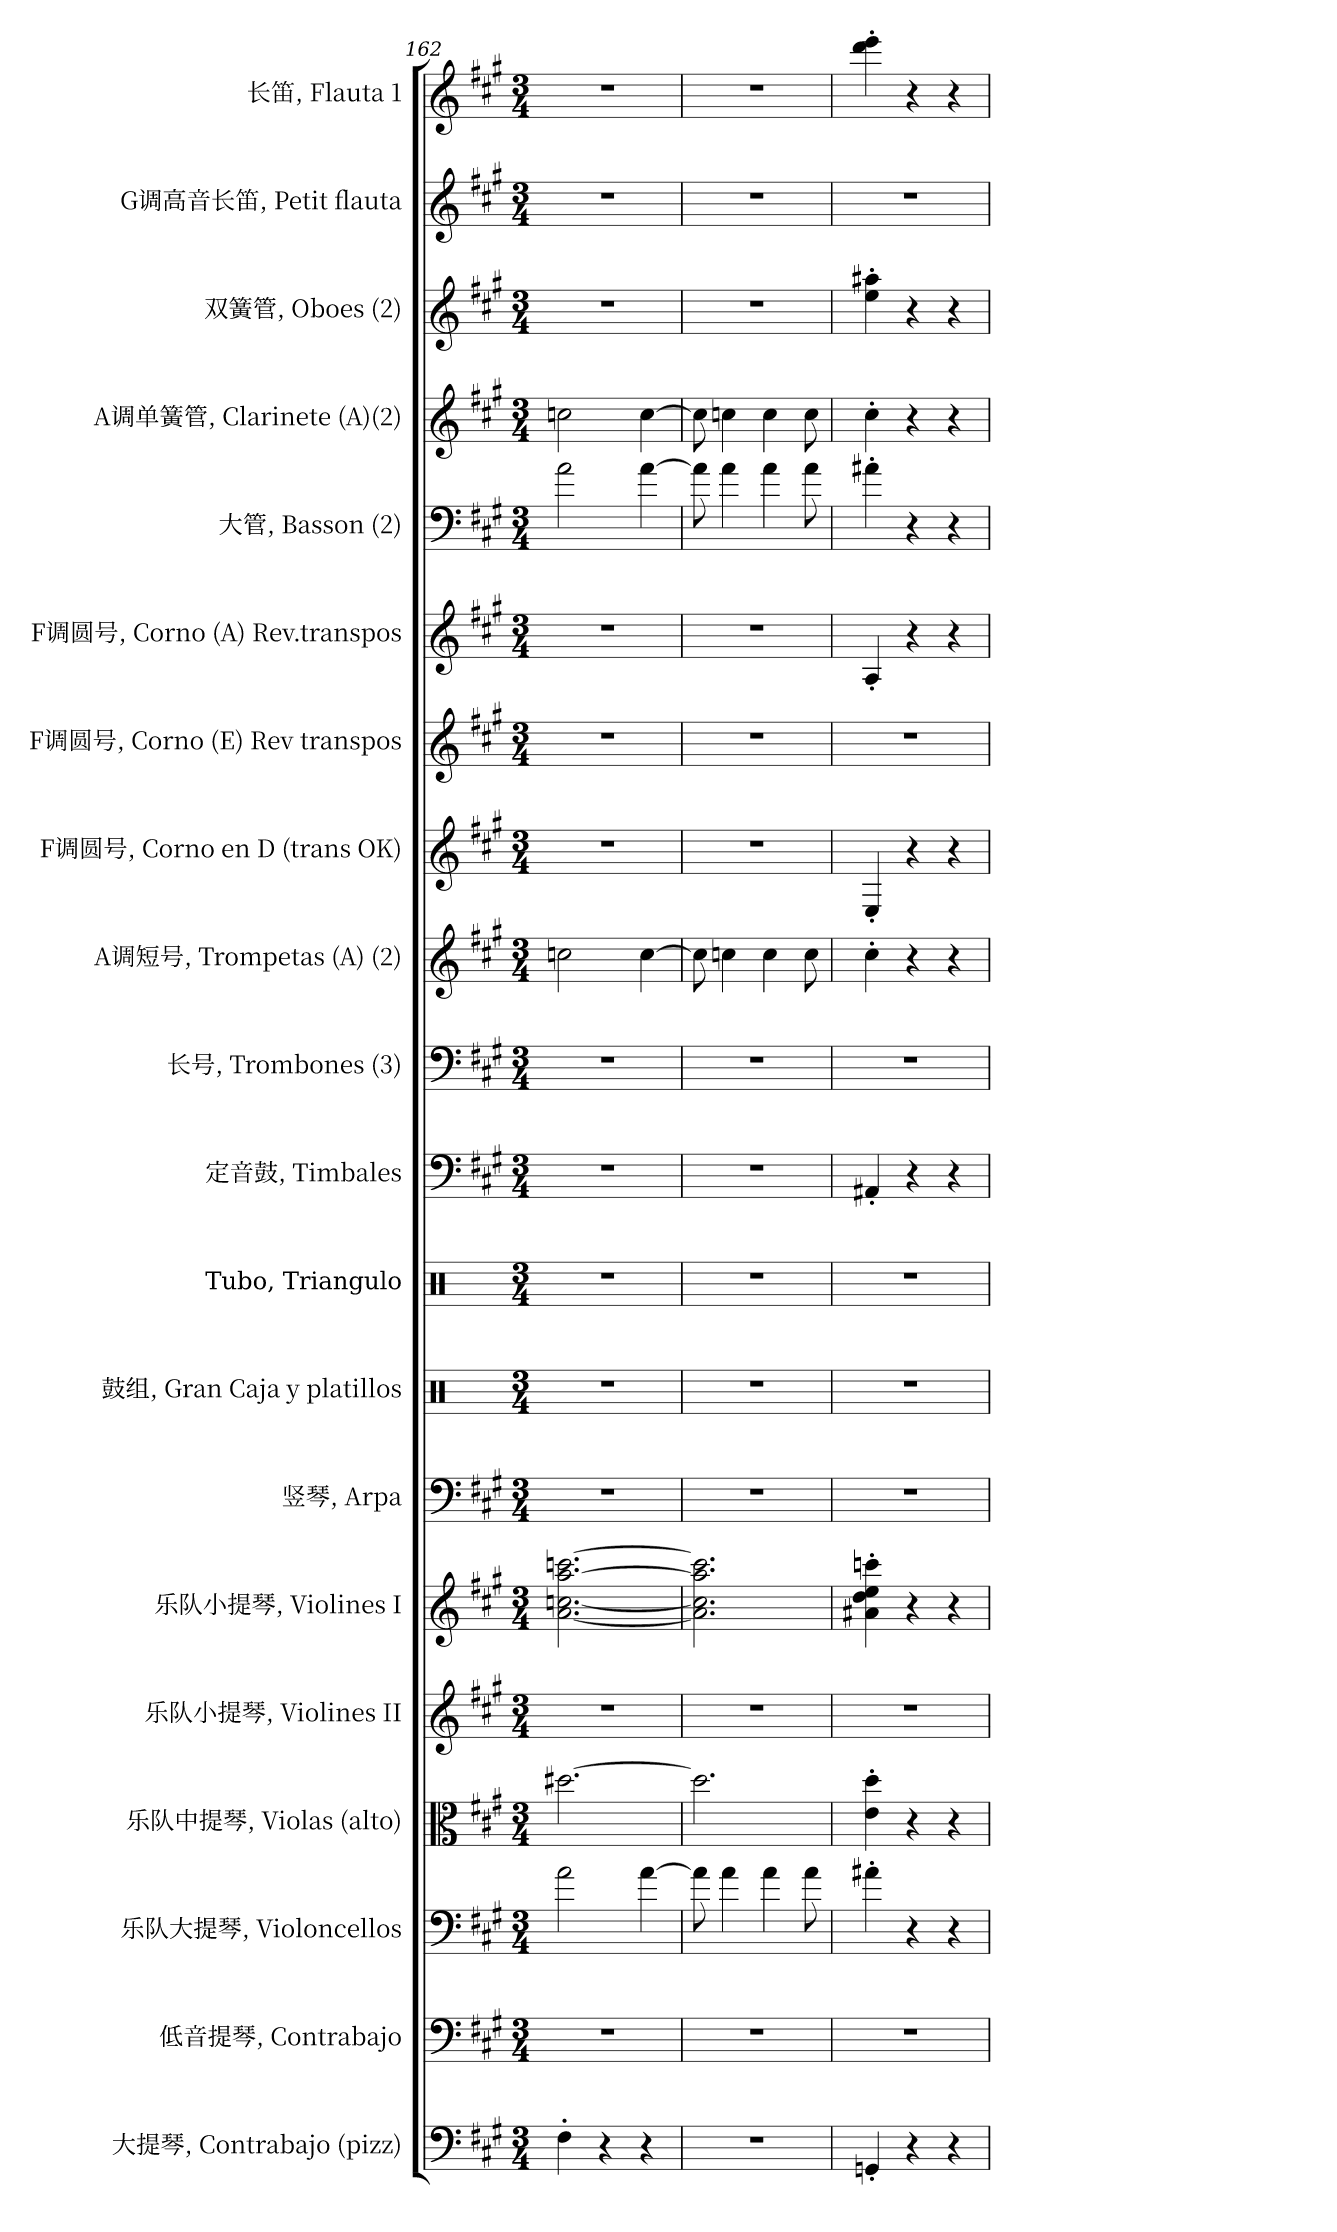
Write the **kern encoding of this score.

**kern	**kern	**kern	**kern	**kern	**kern	**kern	**kern	**kern	**kern	**kern	**kern	**kern	**kern	**kern	**kern	**kern	**kern	**kern	**kern
*part20	*part19	*part18	*part17	*part16	*part15	*part14	*part13	*part12	*part11	*part10	*part9	*part8	*part7	*part6	*part5	*part4	*part3	*part2	*part1
*staff20	*staff19	*staff18	*staff17	*staff16	*staff15	*staff14	*staff13	*staff12	*staff11	*staff10	*staff9	*staff8	*staff7	*staff6	*staff5	*staff4	*staff3	*staff2	*staff1
*I"大提琴, Contrabajo (pizz)	*I"低音提琴, Contrabajo	*I"乐队大提琴, Violoncellos	*I"乐队中提琴, Violas (alto)	*I"乐队小提琴, Violines II	*I"乐队小提琴, Violines I	*I"竖琴, Arpa	*I"鼓组, Gran Caja y platillos	*I"Tubo, Triangulo	*I"定音鼓, Timbales	*I"长号, Trombones (3)	*I"A调短号, Trompetas (A) (2)	*I"F调圆号, Corno en D (trans OK)	*I"F调圆号, Corno (E) Rev transpos	*I"F调圆号, Corno (A) Rev.transpos	*I"大管, Basson (2)	*I"A调单簧管, Clarinete (A)(2)	*I"双簧管, Oboes (2)	*I"G调高音长笛, Petit flauta	*I"长笛, Flauta 1
*	*I'Cb.	*I'Vcs.	*I'Vlas.	*I'Vlns.	*I'Vlns.	*	*	*I'Tu.	*	*I'Tbn.	*	*	*	*	*I'Bsn.	*I'A Cl.	*I'Ob.	*	*I'Fl.
*clefF4	*clefF4	*clefF4	*clefC3	*clefG2	*clefG2	*clefF4	*clefX	*clefX	*clefF4	*clefF4	*clefG2	*clefG2	*clefG2	*clefG2	*clefF4	*clefG2	*clefG2	*clefG2	*clefG2
*	*ITrd7c12	*	*	*	*	*	*	*	*	*	*ITrd2c3	*ITrd4c7	*ITrd4c7	*ITrd4c7	*	*ITrd2c3	*	*ITrd-4c-7	*
*k[f#c#g#]	*k[f#c#g#]	*k[f#c#g#]	*k[f#c#g#]	*k[f#c#g#]	*k[f#c#g#]	*k[f#c#g#]	*k[]	*k[]	*k[f#c#g#]	*k[f#c#g#]	*k[f#c#g#d#a#e#]	*k[f#c#]	*k[f#c#]	*k[f#c#]	*k[f#c#g#]	*k[f#c#g#d#a#e#]	*k[f#c#g#]	*k[f#c#g#d#]	*k[f#c#g#]
*M3/4	*M3/4	*M3/4	*M3/4	*M3/4	*M3/4	*M3/4	*M3/4	*M3/4	*M3/4	*M3/4	*M3/4	*M3/4	*M3/4	*M3/4	*M3/4	*M3/4	*M3/4	*M3/4	*M3/4
=162	=162	=162	=162	=162	=162	=162	=162	=162	=162	=162	=162	=162	=162	=162	=162	=162	=162	=162	=162
4F#'\	2.r	2a\	[2.dd#X\	2.r	[2.a\ [2.ccn\ [2.aa\ [2.cccn\	2.r	2.r	2.r	2.r	2.r	2an\	2.r	2.r	2.r	2a\	2an\	2.r	2.r	2.r
4r	.	.	.	.	.	.	.	.	.	.	.	.	.	.	.	.	.	.	.
4r	.	[4a\	.	.	.	.	.	.	.	.	[4a\	.	.	.	[4a\	[4a\	.	.	.
=163	=163	=163	=163	=163	=163	=163	=163	=163	=163	=163	=163	=163	=163	=163	=163	=163	=163	=163	=163
2.r	2.r	8a\]	2.dd#\]	2.r	2.a\] 2.cc\] 2.aa\] 2.ccc\]	2.r	2.r	2.r	2.r	2.r	8a\]	2.r	2.r	2.r	8a\]	8a\]	2.r	2.r	2.r
.	.	4a\	.	.	.	.	.	.	.	.	4an\	.	.	.	4a\	4an\	.	.	.
.	.	4a\	.	.	.	.	.	.	.	.	4a\	.	.	.	4a\	4a\	.	.	.
.	.	8a\	.	.	.	.	.	.	.	.	8a\	.	.	.	8a\	8a\	.	.	.
=164	=164	=164	=164	=164	=164	=164	=164	=164	=164	=164	=164	=164	=164	=164	=164	=164	=164	=164	=164
4GGn'/	2.r	4a#X'\	4e\' 4dd\'	2.r	4a#X\' 4dd\' 4ee\' 4cccn\'	2.r	2.r	2.r	4AA#X'/	2.r	4a#'\	4AA'/	2.r	4D'/	4a#X'\	4a#'\	4ee\' 4aa#X\'	2.r	4ddd\' 4eee\'
4r	.	4r	4r	.	4r	.	.	.	4r	.	4r	4r	.	4r	4r	4r	4r	.	4r
4r	.	4r	4r	.	4r	.	.	.	4r	.	4r	4r	.	4r	4r	4r	4r	.	4r
=	=	=	=	=	=	=	=	=	=	=	=	=	=	=	=	=	=	=	=
*-	*-	*-	*-	*-	*-	*-	*-	*-	*-	*-	*-	*-	*-	*-	*-	*-	*-	*-	*-
